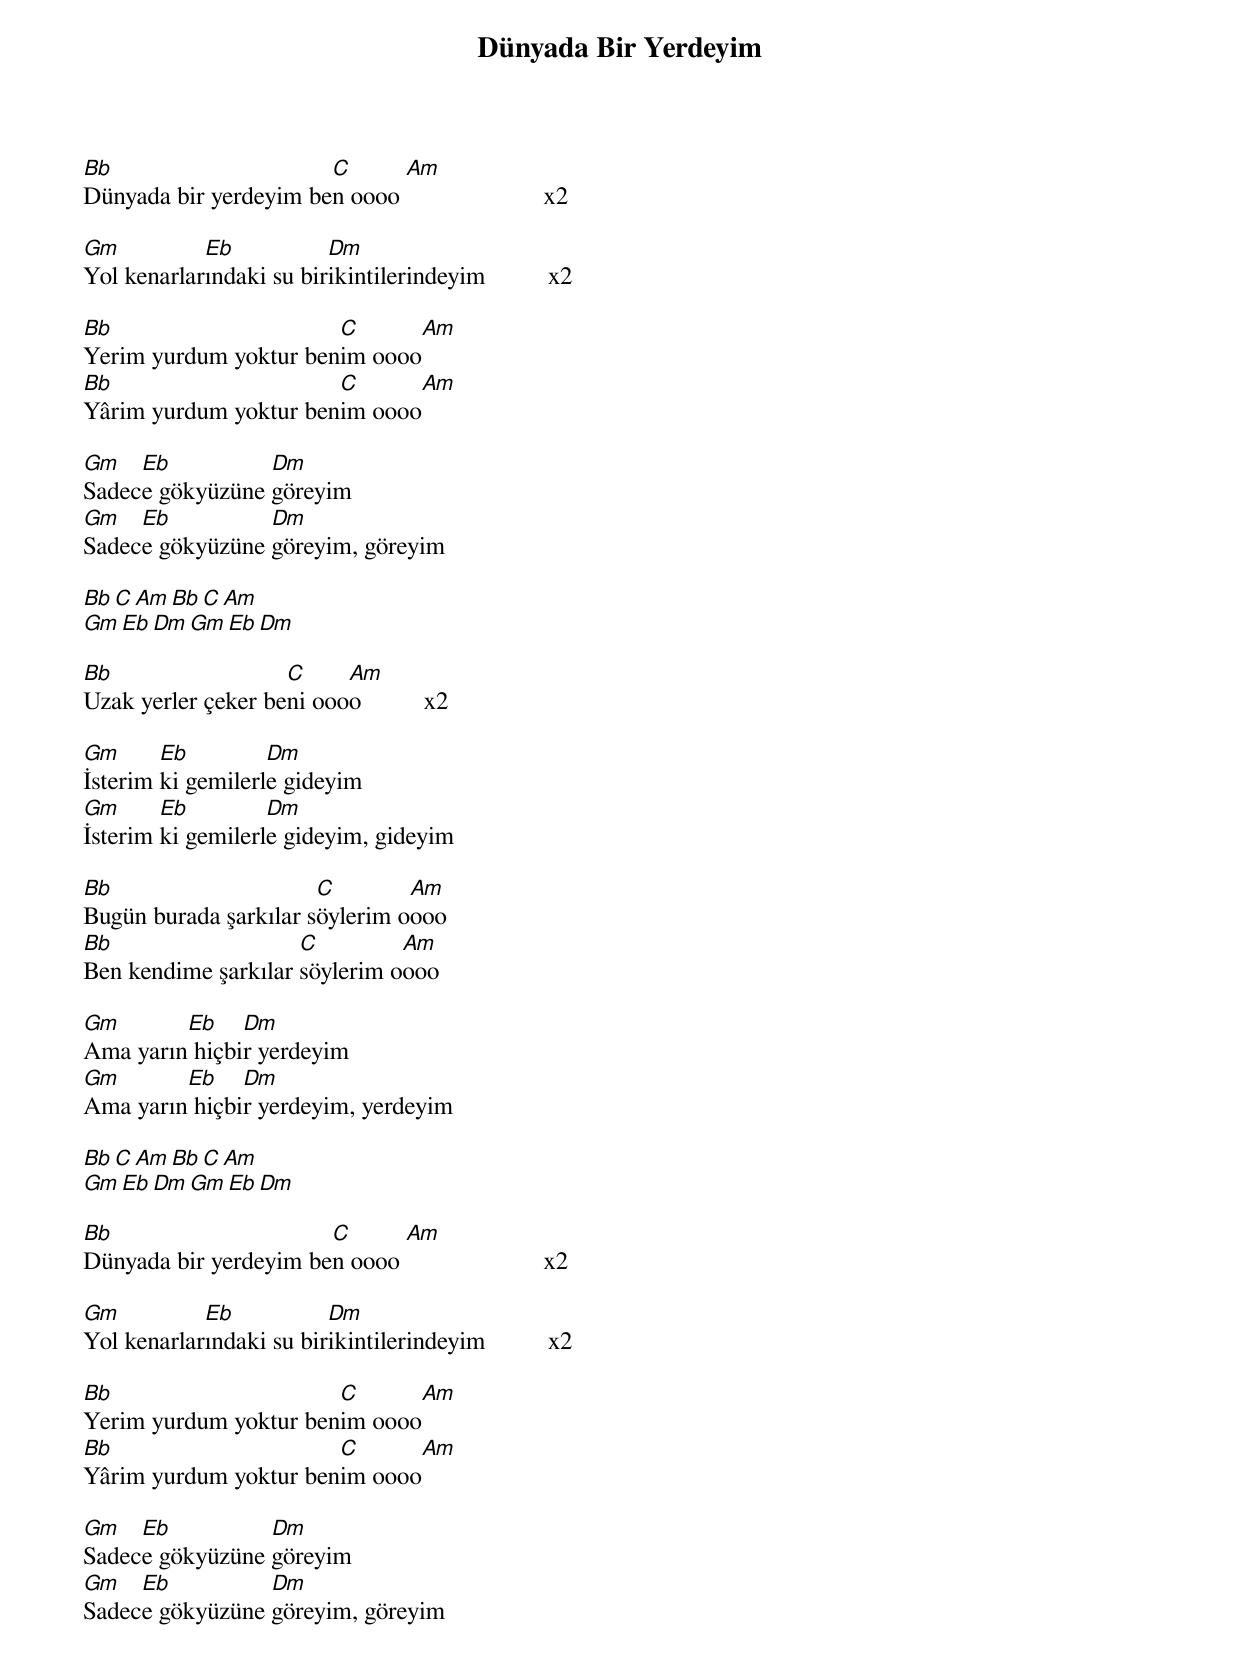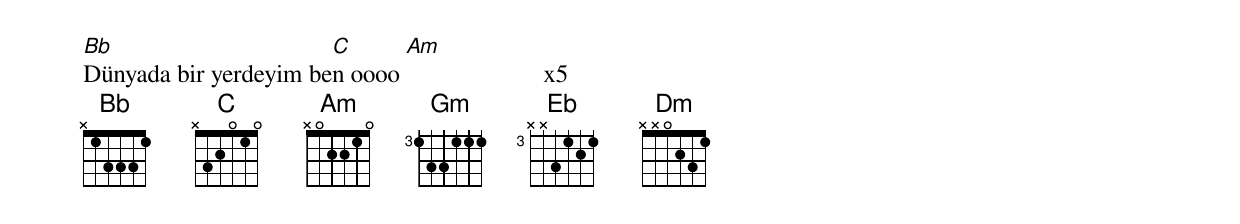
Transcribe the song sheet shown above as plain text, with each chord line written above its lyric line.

{title: Dünyada Bir Yerdeyim}
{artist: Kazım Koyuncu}

Bb                     C      Am
Dünyada bir yerdeyim ben oooo                       x2

Gm          Eb           Dm
Yol kenarlarındaki su birikintilerindeyim          x2

Bb                     C       Am
Yerim yurdum yoktur benim oooo
Bb                     C       Am
Yârim yurdum yoktur benim oooo

Gm   Eb          Dm
Sadece gökyüzüne göreyim
Gm   Eb          Dm
Sadece gökyüzüne göreyim, göreyim

Bb C Am Bb C Am
Gm Eb Dm Gm Eb Dm

Bb                  C     Am
Uzak yerler çeker beni oooo          x2

Gm      Eb         Dm
İsterim ki gemilerle gideyim
Gm      Eb         Dm
İsterim ki gemilerle gideyim, gideyim

Bb                     C        Am
Bugün burada şarkılar söylerim oooo
Bb                   C         Am
Ben kendime şarkılar söylerim oooo

Gm       Eb    Dm
Ama yarın hiçbir yerdeyim
Gm       Eb    Dm
Ama yarın hiçbir yerdeyim, yerdeyim

Bb C Am Bb C Am
Gm Eb Dm Gm Eb Dm

Bb                     C      Am
Dünyada bir yerdeyim ben oooo                       x2

Gm          Eb           Dm
Yol kenarlarındaki su birikintilerindeyim          x2

Bb                     C       Am
Yerim yurdum yoktur benim oooo
Bb                     C       Am
Yârim yurdum yoktur benim oooo

Gm   Eb          Dm
Sadece gökyüzüne göreyim
Gm   Eb          Dm
Sadece gökyüzüne göreyim, göreyim

Bb                     C      Am
Dünyada bir yerdeyim ben oooo                       x5
